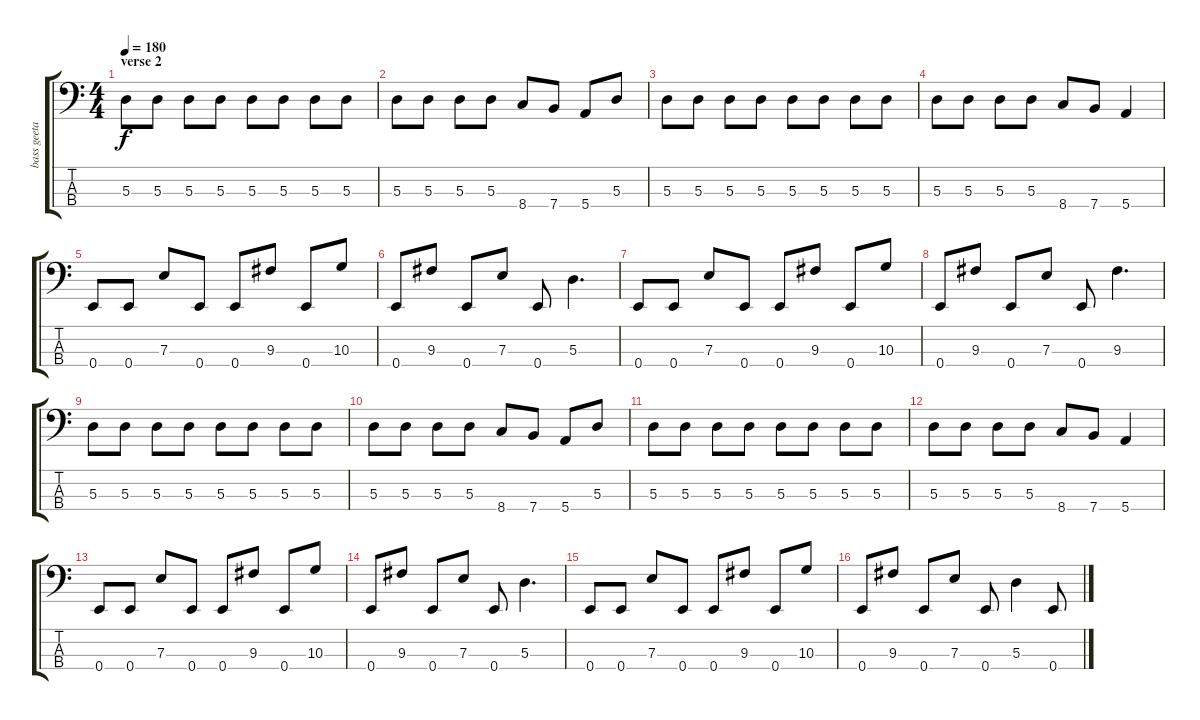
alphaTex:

\track ("bass geetar" "bass geeta") {instrument electricbasspick}
\staff {score tabs}
\tuning (G2 D2 A1 E1) {hide}
\ts (4 4)
\section ("" "verse 2")
\tempo 180
\clef f4
\ks c
5.3.8{dy f} 5.3.8 5.3.8 5.3.8 5.3.8 5.3.8 5.3.8 5.3.8 |
5.3.8 5.3.8 5.3.8 5.3.8 8.4.8 7.4.8 5.4.8 5.3.8 |
5.3.8 5.3.8 5.3.8 5.3.8 5.3.8 5.3.8 5.3.8 5.3.8 |
5.3.8 5.3.8 5.3.8 5.3.8 8.4.8 7.4.8 5.4.4 |
0.4.8 0.4.8 7.3.8 0.4.8 0.4.8 9.3.8 0.4.8 10.3.8 |
0.4.8 9.3.8 0.4.8 7.3.8 0.4.8 5.3.4{d} |
0.4.8 0.4.8 7.3.8 0.4.8 0.4.8 9.3.8 0.4.8 10.3.8 |
0.4.8 9.3.8 0.4.8 7.3.8 0.4.8 9.3.4{d} |
5.3.8 5.3.8 5.3.8 5.3.8 5.3.8 5.3.8 5.3.8 5.3.8 |
5.3.8 5.3.8 5.3.8 5.3.8 8.4.8 7.4.8 5.4.8 5.3.8 |
5.3.8 5.3.8 5.3.8 5.3.8 5.3.8 5.3.8 5.3.8 5.3.8 |
5.3.8 5.3.8 5.3.8 5.3.8 8.4.8 7.4.8 5.4.4 |
0.4.8 0.4.8 7.3.8 0.4.8 0.4.8 9.3.8 0.4.8 10.3.8 |
0.4.8 9.3.8 0.4.8 7.3.8 0.4.8 5.3.4{d} |
0.4.8 0.4.8 7.3.8 0.4.8 0.4.8 9.3.8 0.4.8 10.3.8 |
0.4.8 9.3.8 0.4.8 7.3.8 0.4.8 5.3.4 0.4.8
